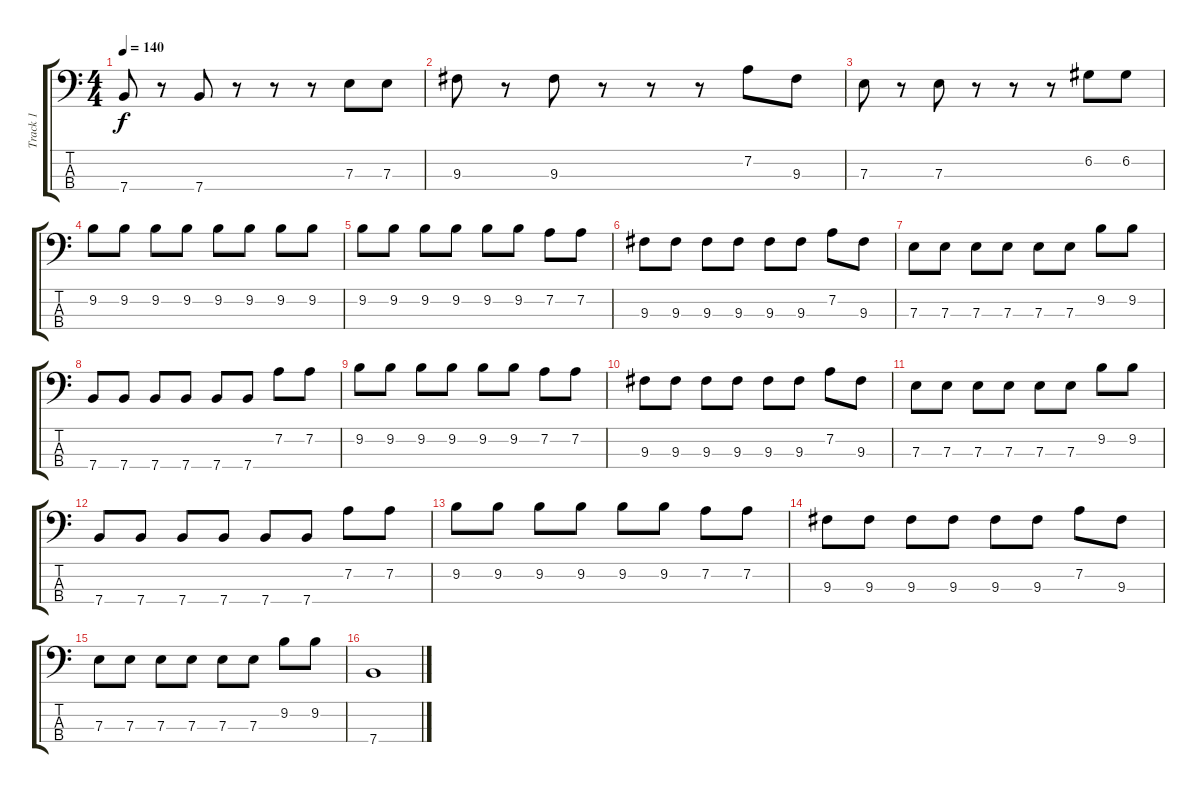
\track ("Track 1" "Track 1") {instrument electricbassfinger}
\staff {score tabs}
\tuning (G2 D2 A1 E1) {hide}
\ts (4 4)
\tempo 140
\clef f4
\ks c
7.4.8{dy f} r.8 7.4.8 r.8 r.8 r.8 7.3.8 7.3.8 |
9.3.8 r.8 9.3.8 r.8 r.8 r.8 7.2.8 9.3.8 |
7.3.8 r.8 7.3.8 r.8 r.8 r.8 6.2.8 6.2.8 |
9.2.8 9.2.8 9.2.8 9.2.8 9.2.8 9.2.8 9.2.8 9.2.8 |
9.2.8 9.2.8 9.2.8 9.2.8 9.2.8 9.2.8 7.2.8 7.2.8 |
9.3.8 9.3.8 9.3.8 9.3.8 9.3.8 9.3.8 7.2.8 9.3.8 |
7.3.8 7.3.8 7.3.8 7.3.8 7.3.8 7.3.8 9.2.8 9.2.8 |
7.4.8 7.4.8 7.4.8 7.4.8 7.4.8 7.4.8 7.2.8 7.2.8 |
9.2.8 9.2.8 9.2.8 9.2.8 9.2.8 9.2.8 7.2.8 7.2.8 |
9.3.8 9.3.8 9.3.8 9.3.8 9.3.8 9.3.8 7.2.8 9.3.8 |
7.3.8 7.3.8 7.3.8 7.3.8 7.3.8 7.3.8 9.2.8 9.2.8 |
7.4.8 7.4.8 7.4.8 7.4.8 7.4.8 7.4.8 7.2.8 7.2.8 |
9.2.8 9.2.8 9.2.8 9.2.8 9.2.8 9.2.8 7.2.8 7.2.8 |
9.3.8 9.3.8 9.3.8 9.3.8 9.3.8 9.3.8 7.2.8 9.3.8 |
7.3.8 7.3.8 7.3.8 7.3.8 7.3.8 7.3.8 9.2.8 9.2.8 |
7.4.1
